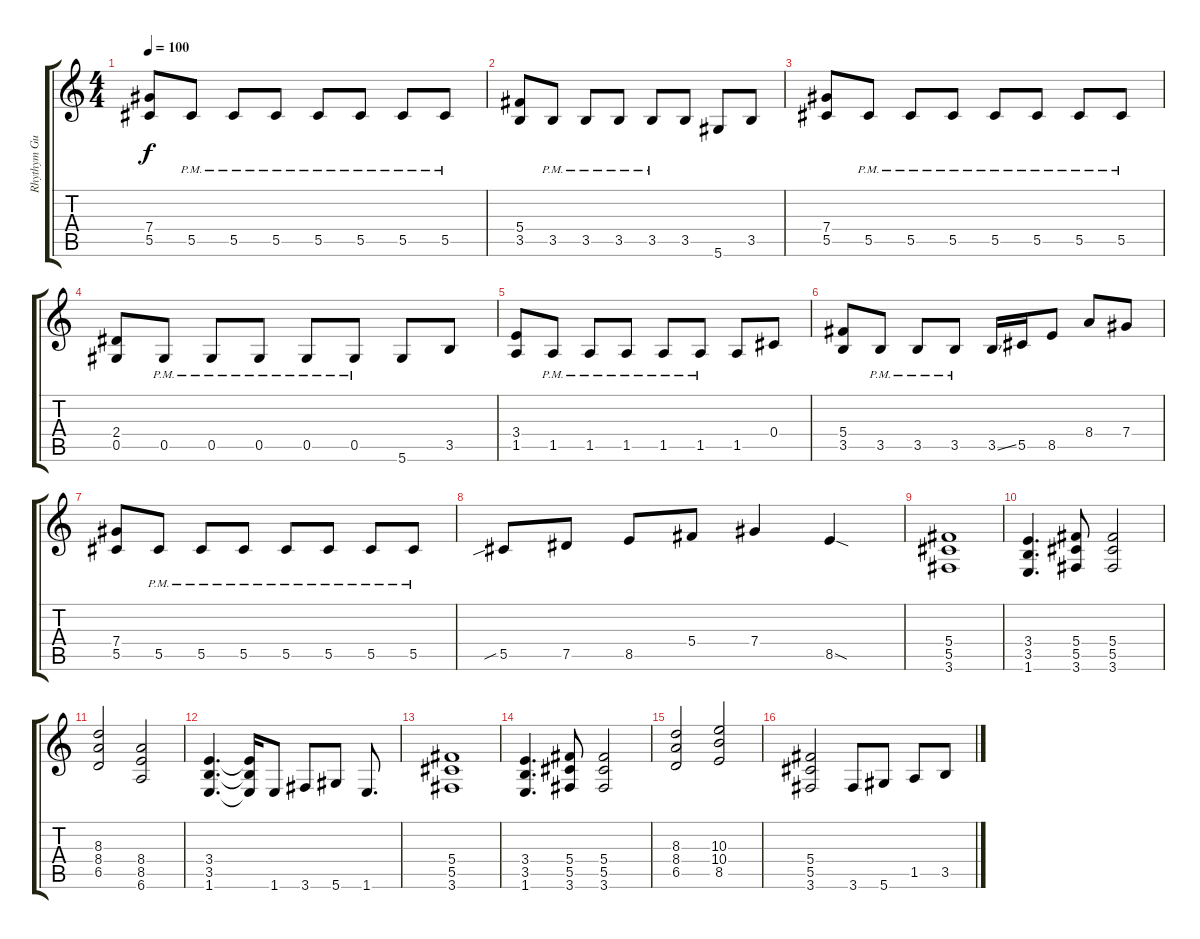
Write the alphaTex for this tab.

\track ("Rhythym Guitar" "Rhythym Gu") {instrument distortionguitar}
\staff {score tabs}
\tuning (Eb4 Bb3 Gb3 Db3 Ab2 Eb2) {hide}
\ts (4 4)
\tempo 100
\clef g2
\ks c
(7.4 5.5).8{dy f} 5.5{pm}.8 5.5{pm}.8 5.5{pm}.8 5.5{pm}.8 5.5{pm}.8 5.5{pm}.8 5.5{pm}.8 |
(5.4 3.5).8 3.5{pm}.8 3.5{pm}.8 3.5{pm}.8 3.5{pm}.8 3.5.8 5.6.8 3.5.8 |
(7.4 5.5).8 5.5{pm}.8 5.5{pm}.8 5.5{pm}.8 5.5{pm}.8 5.5{pm}.8 5.5{pm}.8 5.5{pm}.8 |
(2.4 0.5).8 0.5{pm}.8 0.5{pm}.8 0.5{pm}.8 0.5{pm}.8 0.5{pm}.8 5.6.8 3.5.8 |
(3.4 1.5).8 1.5{pm}.8 1.5{pm}.8 1.5{pm}.8 1.5{pm}.8 1.5{pm}.8 1.5.8 0.4.8 |
(5.4 3.5).8 3.5{pm}.8 3.5{pm}.8 3.5{pm}.8 3.5{ss}.16 5.5.16 8.5.8 8.4.8 7.4.8 |
(7.4 5.5).8 5.5{pm}.8 5.5{pm}.8 5.5{pm}.8 5.5{pm}.8 5.5{pm}.8 5.5{pm}.8 5.5{pm}.8 |
5.5{sib}.8 7.5.8 8.5.8 5.4.8 7.4.4 8.5{sod}.4 |
(5.4 5.5 3.6).1 |
(3.4 3.5 1.6).4{d} (5.4 5.5 3.6).8 (5.4 5.5 3.6).2 |
(8.3 8.4 6.5).2 (8.4 8.5 6.6).2 |
(3.4 3.5 1.6).4{d} (3.4{t} 3.5{t} 1.6{t}).16 1.6.8 3.6.8 5.6.8 1.6.8{d} |
(5.4 5.5 3.6).1 |
(3.4 3.5 1.6).4{d} (5.4 5.5 3.6).8 (5.4 5.5 3.6).2 |
(8.3 8.4 6.5).2 (10.3 10.4 8.5).2 |
(5.4 5.5 3.6).2 3.6.8 5.6.8 1.5.8 3.5.8
